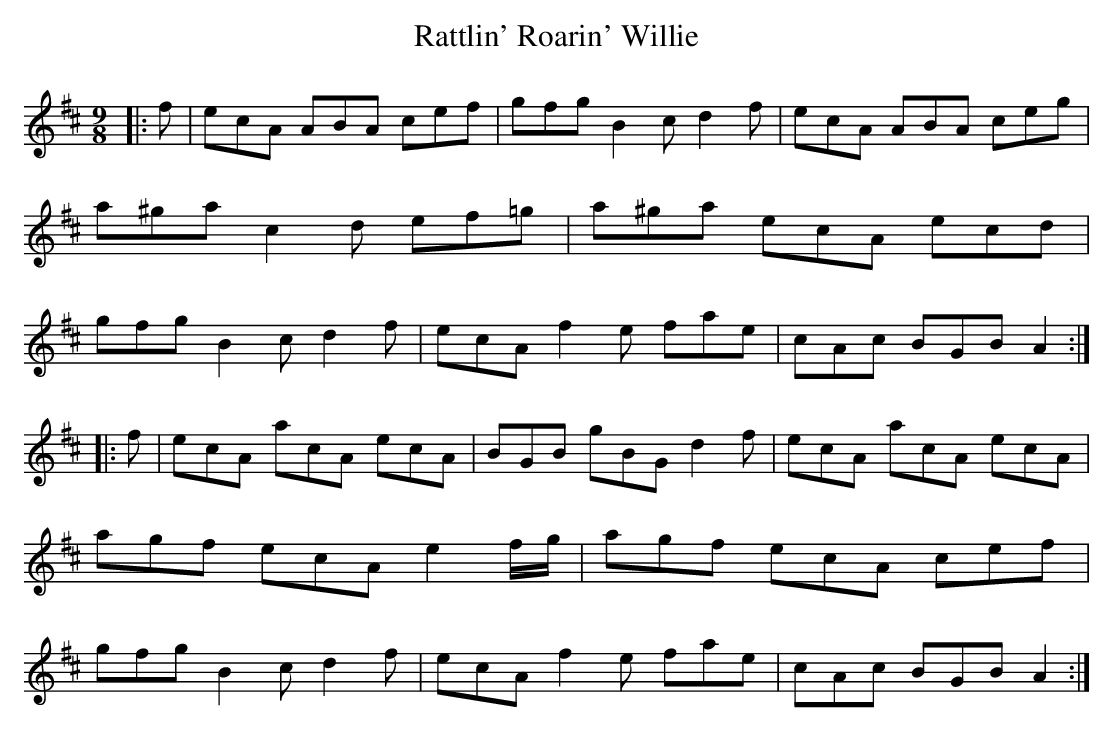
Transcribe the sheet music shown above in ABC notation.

X:1
T: Rattlin' Roarin' Willie
M: 9/8
L: 1/8
K: Amix
|:f|ecA ABA cef|gfg B2c d2f|ecA ABA ceg|a^ga c2d ef=g|a^ga ecA ecd|gfg B2c d2f|ecA f2e fae|cAc BGB A2:|
|:f|ecA acA ecA|BGB gBG d2f|ecA acA ecA|agf ecA e2f/g/|agf ecA cef|gfg B2c d2f|ecA f2e fae|cAc BGB A2:|
